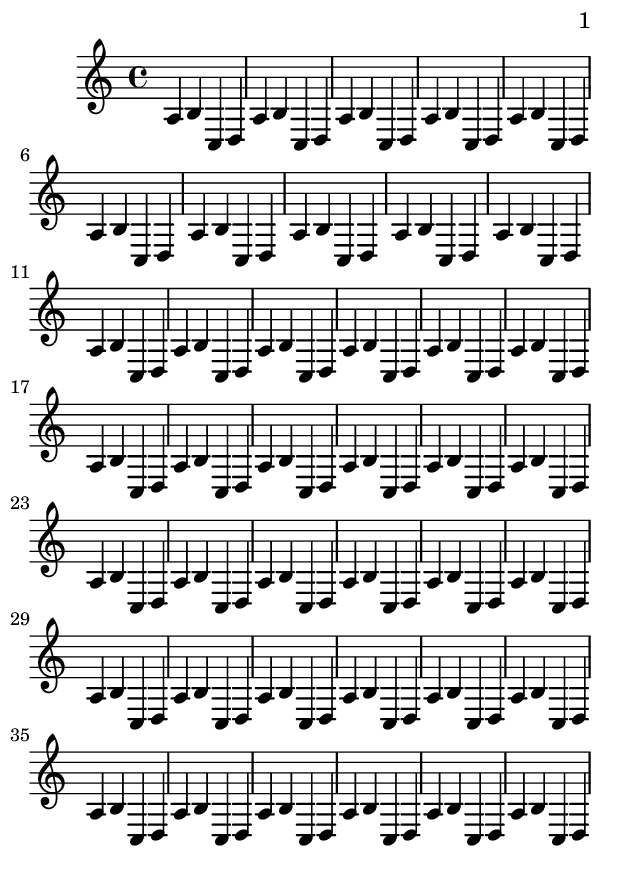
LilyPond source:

\version "2.11.51"

\header {
  texidoc = "By default, we start with page 1, which is on the right hand side
of a double page. In this example, auto-first-page-number is set to ##t and the
music won't fit on a single page, so we should automatically set the first page
number to 2 in order to avoid a bad page turn."
}

\paper {
  page-breaking = #ly:page-turn-breaking
  auto-first-page-number = ##t
  print-first-page-number = ##t
}

#(set-default-paper-size "a6")

\book {
  \score {
    {\repeat unfold 40 {a b c d}}
  }
}